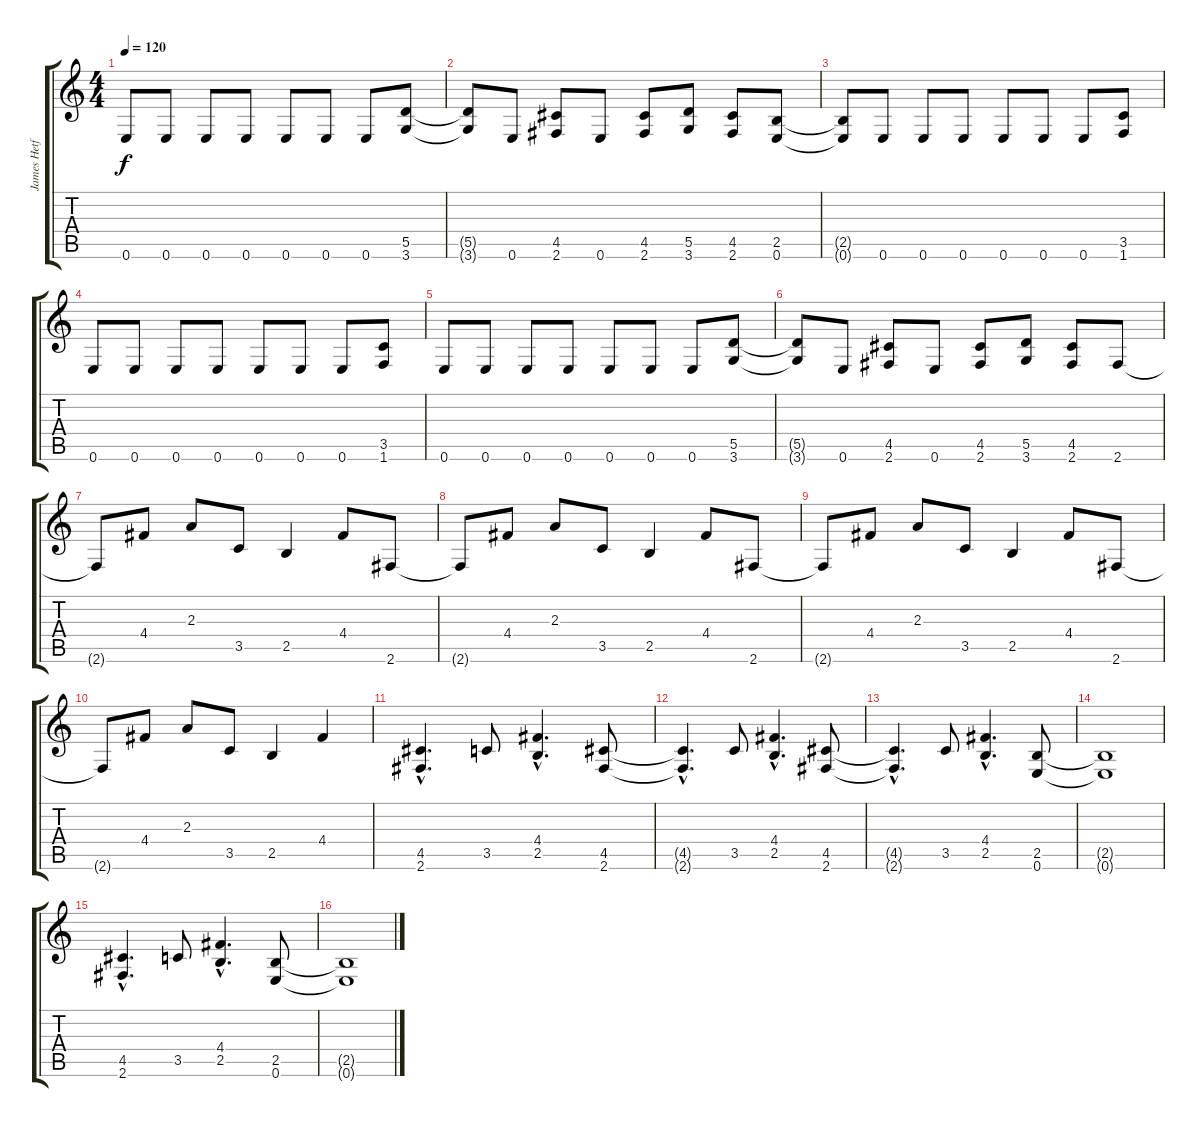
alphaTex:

\track ("James Hetfield (Rhythm)" "James Hetf") {instrument distortionguitar}
\staff {score tabs}
\tuning (E4 B3 G3 D3 A2 E2) {hide}
\ts (4 4)
\tempo 120
\clef g2
\ks c
0.6.8{dy f} 0.6.8 0.6.8 0.6.8 0.6.8 0.6.8 0.6.8 (5.5 3.6).8 |
(5.5{t} 3.6{t}).8 0.6.8 (4.5 2.6).8 0.6.8 (4.5 2.6).8 (5.5 3.6).8 (4.5 2.6).8 (2.5 0.6).8 |
(2.5{t} 0.6{t}).8 0.6.8 0.6.8 0.6.8 0.6.8 0.6.8 0.6.8 (3.5 1.6).8 |
0.6.8 0.6.8 0.6.8 0.6.8 0.6.8 0.6.8 0.6.8 (3.5 1.6).8 |
0.6.8 0.6.8 0.6.8 0.6.8 0.6.8 0.6.8 0.6.8 (5.5 3.6).8 |
(5.5{t} 3.6{t}).8 0.6.8 (4.5 2.6).8 0.6.8 (4.5 2.6).8 (5.5 3.6).8 (4.5 2.6).8 2.6.8 |
2.6{t}.8 4.4.8 2.3.8 3.5.8 2.5.4 4.4.8 2.6.8 |
2.6{t}.8 4.4.8 2.3.8 3.5.8 2.5.4 4.4.8 2.6.8 |
2.6{t}.8 4.4.8 2.3.8 3.5.8 2.5.4 4.4.8 2.6.8 |
2.6{t}.8 4.4.8 2.3.8 3.5.8 2.5.4 4.4.4 |
(4.5{hac} 2.6{hac}).4{d} 3.5.8 (4.4{hac} 2.5{hac}).4{d} (4.5 2.6).8 |
(4.5{hac t} 2.6{hac t}).4{d} 3.5.8 (4.4{hac} 2.5{hac}).4{d} (4.5 2.6).8 |
(4.5{hac t} 2.6{hac t}).4{d} 3.5.8 (4.4{hac} 2.5{hac}).4{d} (2.5 0.6).8 |
(2.5{t} 0.6{t}).1 |
(4.5{hac} 2.6{hac}).4{d} 3.5.8 (4.4{hac} 2.5{hac}).4{d} (2.5 0.6).8 |
(2.5{t} 0.6{t}).1
